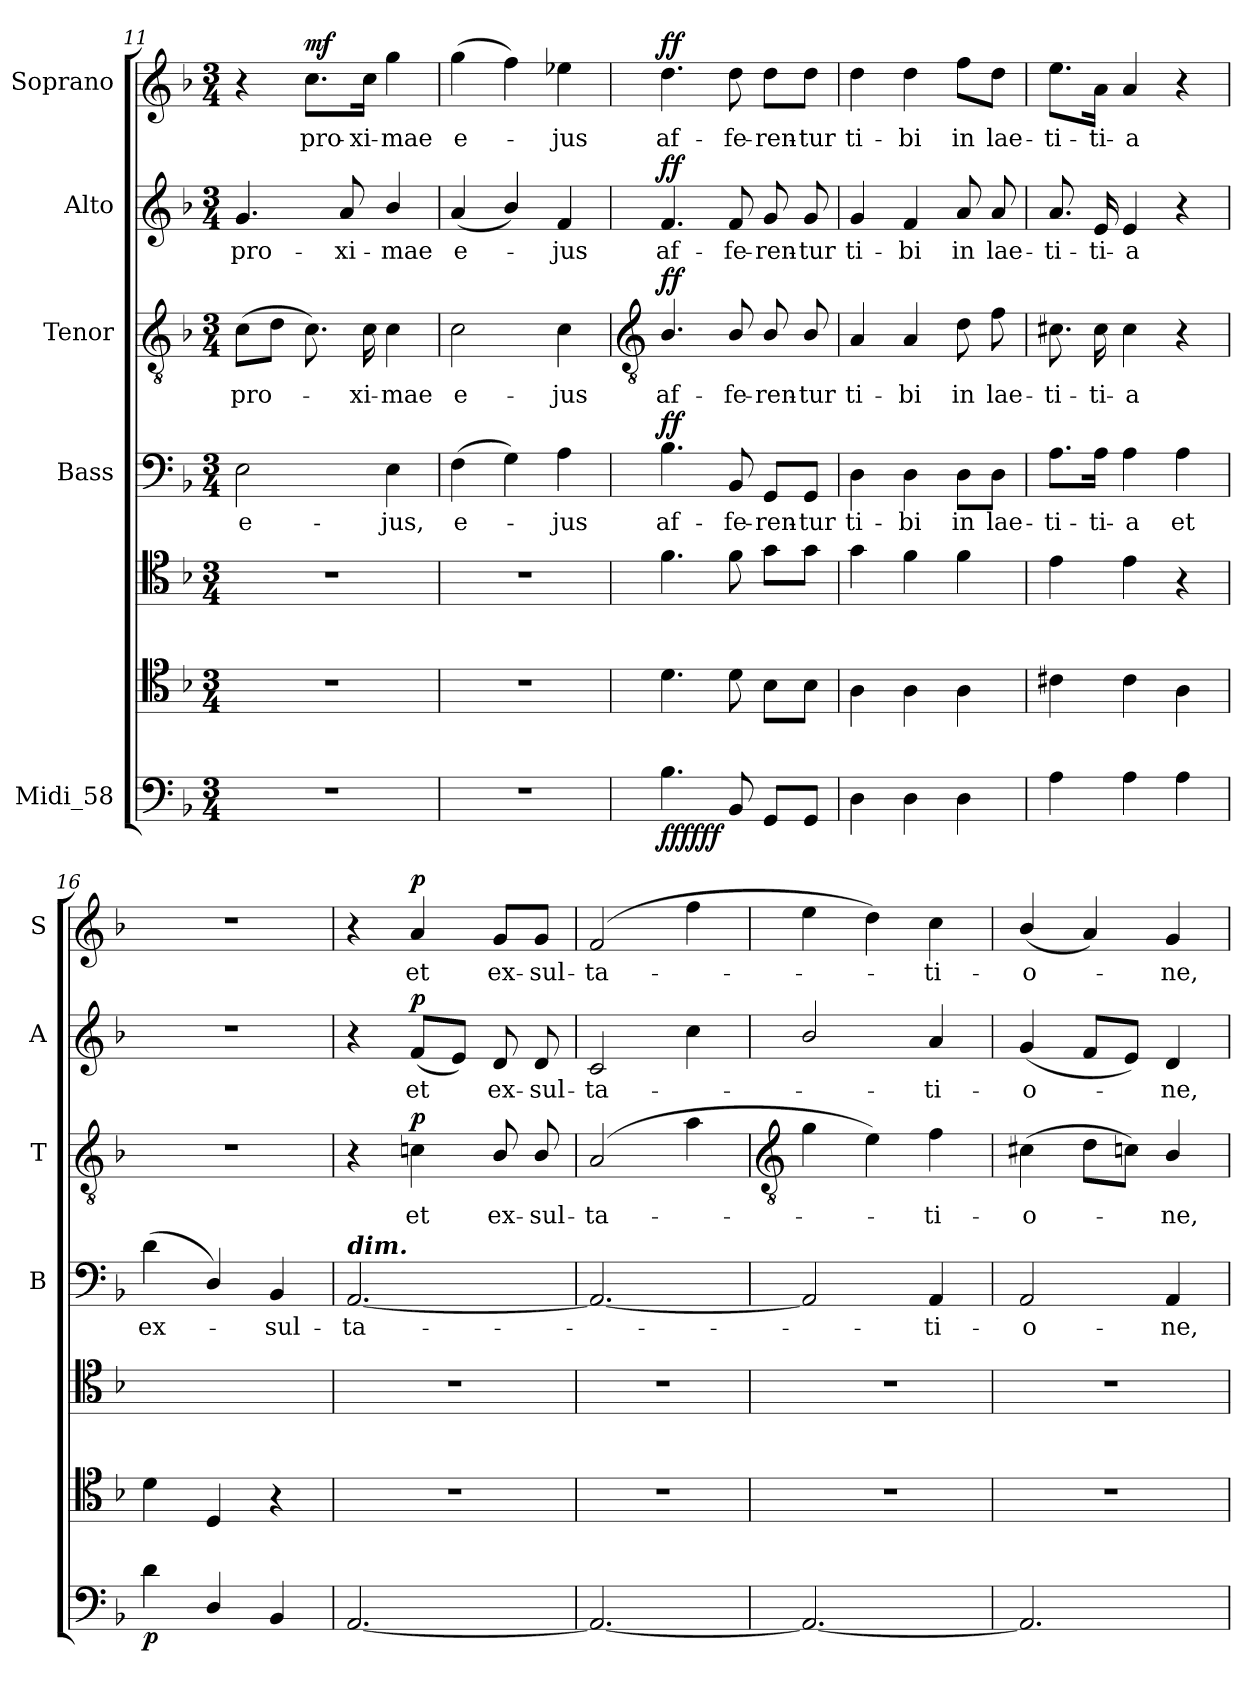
**kern	**kern	**kern	**dynam	**kern	**text	**dynam	**kern	**text	**dynam	**kern	**text	**dynam	**kern	**text	**dynam
*part5	*part5	*part5	*part5	*part4	*part4	*part4	*part3	*part3	*part3	*part2	*part2	*part2	*part1	*part1	*part1
*staff7	*staff6	*staff5	*staff5/6/7	*staff4	*staff4	*staff4	*staff3	*staff3	*staff3	*staff2	*staff2	*staff2	*staff1	*staff1	*staff1
*I"Midi_58	*	*	*	*I"Bass	*	*	*I"Tenor	*	*	*I"Alto	*	*	*I"Soprano	*	*
*	*	*	*	*I'B	*	*	*I'T	*	*	*I'A	*	*	*I'S	*	*
*clefF4	*clefC4	*clefC4	*	*clefF4	*	*	*clefGv2	*	*	*clefG2	*	*	*clefG2	*	*
*k[b-]	*k[b-]	*k[b-]	*	*k[b-]	*	*	*k[b-]	*	*	*k[b-]	*	*	*k[b-]	*	*
*F:	*F:	*F:	*	*F:	*	*	*F:	*	*	*F:	*	*	*F:	*	*
*M3/4	*M3/4	*M3/4	*	*M3/4	*	*	*M3/4	*	*	*M3/4	*	*	*M3/4	*	*
=11	=11	=11	=11	=11	=11	=11	=11	=11	=11	=11	=11	=11	=11	=11	=11
!LO:N:vis=1	!LO:N:vis=1	!LO:N:vis=1	!	!	!LO:LY:b	!	!	!LO:LY:b	!	!	!LO:LY:b	!	!	!	!
2.r	2.r	2.r	.	2E	e-	.	(>8cL	pro-	.	4.g	pro-	.	4r	.	.
.	.	.	.	.	.	.	8dJ	.	.	.	.	.	.	.	.
!	!	!	!	!	!	!	!	!	!	!	!	!	!	!LO:LY:b	!LO:DY:b
.	.	.	.	.	.	.	8.c)	.	.	.	.	.	8.cc\L	pro-	mf
!	!	!	!	!	!	!	!	!	!	!	!LO:LY:b	!	!	!	!
.	.	.	.	.	.	.	.	.	.	8a	-xi-	.	.	.	.
!	!	!	!	!	!	!	!	!LO:LY:b	!	!	!	!	!	!LO:LY:b	!
.	.	.	.	.	.	.	16c	xi-	.	.	.	.	16cc\Jk	-xi-	.
!	!	!	!	!	!LO:LY:b	!	!	!LO:LY:b	!	!	!LO:LY:b	!	!	!LO:LY:b	!
.	.	.	.	4E	-jus,	.	4c	-mae	.	4b-/	-mae	.	4gg	-mae	.
=12	=12	=12	=12	=12	=12	=12	=12	=12	=12	=12	=12	=12	=12	=12	=12
!LO:N:vis=1	!LO:N:vis=1	!LO:N:vis=1	!	!	!LO:LY:b	!	!	!LO:LY:b	!	!	!LO:LY:b	!	!	!LO:LY:b	!
2.r	2.r	2.r	.	(>4F	e-	.	2c	e-	.	(<4a	e-	.	(>4gg	e-	.
.	.	.	.	4G)	.	.	.	.	.	4b-/)	.	.	4ff)	.	.
!	!	!	!	!	!LO:LY:b	!	!	!LO:LY:b	!	!	!LO:LY:b	!	!	!LO:LY:b	!
.	.	.	.	4A	jus	.	4c	-jus	.	4f	jus	.	4ee-X	jus	.
!!LO:LB:g=z
=13	=13	=13	=13	=13	=13	=13	=13	=13	=13	=13	=13	=13	=13	=13	=13
*	*	*	*	*	*	*	*clefGv2	*	*	*	*	*	*	*	*
!	!	!	!LO:DY:b=3	!	!LO:LY:b	!	!	!LO:LY:b	!	!	!LO:LY:b	!	!	!LO:LY:b	!
!	!	!	!LO:DY:n=1:b=2	!	!	!	!	!	!	!	!	!	!	!	!
!	!	!	!LO:DY:n=2:b	!	!	!LO:DY:b	!	!	!LO:DY:b	!	!	!LO:DY:b	!	!	!LO:DY:b
4.B-	4.d	4.f	ff ff ff	4.B-	af-	ff	4.B-/	af-	ff	4.f	af-	ff	4.dd	af-	ff
!	!	!	!	!	!LO:LY:b	!	!	!LO:LY:b	!	!	!LO:LY:b	!	!	!LO:LY:b	!
8BB-	8d	8f	.	8BB-	-fe-	.	8B-/	-fe-	.	8f	-fe-	.	8dd	-fe-	.
!	!	!	!	!	!LO:LY:b	!	!	!LO:LY:b	!	!	!LO:LY:b	!	!	!LO:LY:b	!
8GGL	8B-L	8gL	.	8GG/L	-ren-	.	8B-/	-ren-	.	8g	-ren-	.	8dd\L	-ren-	.
!	!	!	!	!	!LO:LY:b	!	!	!LO:LY:b	!	!	!LO:LY:b	!	!	!LO:LY:b	!
8GGJ	8B-J	8gJ	.	8GG/J	-tur	.	8B-/	-tur	.	8g	-tur	.	8dd\J	-tur	.
=14	=14	=14	=14	=14	=14	=14	=14	=14	=14	=14	=14	=14	=14	=14	=14
!	!	!	!	!	!LO:LY:b	!	!	!LO:LY:b	!	!	!LO:LY:b	!	!	!LO:LY:b	!
4D	4A	4g	.	4D	ti-	.	4A	ti-	.	4g	ti-	.	4dd	ti-	.
!	!	!	!	!	!LO:LY:b	!	!	!LO:LY:b	!	!	!LO:LY:b	!	!	!LO:LY:b	!
4D	4A	4f	.	4D	-bi	.	4A	-bi	.	4f	-bi	.	4dd	-bi	.
!	!	!	!	!	!LO:LY:b	!	!	!LO:LY:b	!	!	!LO:LY:b	!	!	!LO:LY:b	!
4D	4A	4f	.	8D\L	in	.	8d	in	.	8a	in	.	8ff\L	in	.
!	!	!	!	!	!LO:LY:b	!	!	!LO:LY:b	!	!	!LO:LY:b	!	!	!LO:LY:b	!
.	.	.	.	8D\J	lae-	.	8f	lae-	.	8a	lae-	.	8dd\J	lae-	.
=15	=15	=15	=15	=15	=15	=15	=15	=15	=15	=15	=15	=15	=15	=15	=15
!	!	!	!	!	!LO:LY:b	!	!	!LO:LY:b	!	!	!LO:LY:b	!	!	!LO:LY:b	!
4A	4c#X	4e\	.	8.A\L	-ti-	.	8.c#X	-ti-	.	8.a	-ti-	.	8.ee\L	-ti-	.
!	!	!	!	!	!LO:LY:b	!	!	!LO:LY:b	!	!	!LO:LY:b	!	!	!LO:LY:b	!
.	.	.	.	16A\Jk	-ti-	.	16c#	-ti-	.	16e	-ti-	.	16a\Jk	-ti-	.
!	!	!	!	!	!LO:LY:b	!	!	!LO:LY:b	!	!	!LO:LY:b	!	!	!LO:LY:b	!
4A	4c#	4e\	.	4A	-a	.	4c#	-a	.	4e	-a	.	4a	-a	.
!	!	!	!	!	!LO:LY:b	!	!	!	!	!	!	!	!	!	!
4A	4A	4r	.	4A	et	.	4r	.	.	4r	.	.	4r	.	.
=16	=16	=16	=16	=16	=16	=16	=16	=16	=16	=16	=16	=16	=16	=16	=16
!	!	!LO:N:vis=1	!LO:DY:b=3	!	!LO:LY:b	!	!LO:N:vis=1	!	!	!LO:N:vis=1	!	!	!LO:N:vis=1	!	!
4d	4d	2.ryy	p	(4d	ex-	.	2.r	.	.	2.r	.	.	2.r	.	.
4D/	4D	.	.	4D/)	.	.	.	.	.	.	.	.	.	.	.
!	!	!	!	!	!LO:LY:b	!	!	!	!	!	!	!	!	!	!
4BB-	4r	.	.	4BB-	sul-	.	.	.	.	.	.	.	.	.	.
=17	=17	=17	=17	=17	=17	=17	=17	=17	=17	=17	=17	=17	=17	=17	=17
!	!	!	!	!LO:TX:a:Bi:t=dim.	!	!	!	!	!	!	!	!	!	!	!
!	!LO:N:vis=1	!LO:N:vis=1	!	!	!LO:LY:b	!	!	!	!	!	!	!	!	!	!
[2.AA	2.r	2.r	.	[2.AA	-ta-	.	4r	.	.	4r	.	.	4r	.	.
!	!	!	!	!	!	!	!	!LO:LY:b	!LO:DY:b	!	!LO:LY:b	!LO:DY:b	!	!LO:LY:b	!LO:DY:b
.	.	.	.	.	.	.	4cn	et	p	(<8fL	et	p	4a	et	p
.	.	.	.	.	.	.	.	.	.	8eJ)	.	.	.	.	.
!	!	!	!	!	!	!	!	!LO:LY:b	!	!	!LO:LY:b	!	!	!LO:LY:b	!
.	.	.	.	.	.	.	8B-/	ex-	.	8d	ex-	.	8g/L	ex-	.
!	!	!	!	!	!	!	!	!LO:LY:b	!	!	!LO:LY:b	!	!	!LO:LY:b	!
.	.	.	.	.	.	.	8B-/	-sul-	.	8d	-sul-	.	8g/J	-sul-	.
=18	=18	=18	=18	=18	=18	=18	=18	=18	=18	=18	=18	=18	=18	=18	=18
!	!LO:N:vis=1	!LO:N:vis=1	!	!	!	!	!	!LO:LY:b	!	!	!LO:LY:b	!	!	!LO:LY:b	!
2.AA_	2.r	2.r	.	2.AA_	.	.	(>2A	-ta-	.	2c	-ta-	.	(>2f	-ta-	.
.	.	.	.	.	.	.	4a	.	.	4cc	.	.	4ff	.	.
!!LO:LB:g=z
=19	=19	=19	=19	=19	=19	=19	=19	=19	=19	=19	=19	=19	=19	=19	=19
*	*	*	*	*	*	*	*clefGv2	*	*	*	*	*	*	*	*
!	!LO:N:vis=1	!LO:N:vis=1	!	!	!	!	!	!	!	!	!	!	!	!	!
2.AA_	2.r	2.r	.	2AA]	.	.	4g	.	.	2b-/	.	.	4ee	.	.
.	.	.	.	.	.	.	4e)	.	.	.	.	.	4dd)	.	.
!	!	!	!	!	!LO:LY:b	!	!	!LO:LY:b	!	!	!LO:LY:b	!	!	!LO:LY:b	!
.	.	.	.	4AA	ti-	.	4f	ti-	.	4a	ti-	.	4cc	ti-	.
=20	=20	=20	=20	=20	=20	=20	=20	=20	=20	=20	=20	=20	=20	=20	=20
!	!LO:N:vis=1	!LO:N:vis=1	!	!	!LO:LY:b	!	!	!LO:LY:b	!	!	!LO:LY:b	!	!	!LO:LY:b	!
2.AA]	2.r	2.r	.	2AA	-o-	.	(>4c#X	-o-	.	(<4g	-o-	.	(<4b-/	-o-	.
.	.	.	.	.	.	.	8dL	.	.	8fL	.	.	4a)	.	.
.	.	.	.	.	.	.	8cnJ)	.	.	8eJ)	.	.	.	.	.
!	!	!	!	!	!LO:LY:b	!	!	!LO:LY:b	!	!	!LO:LY:b	!	!	!LO:LY:b	!
.	.	.	.	4AA	-ne,	.	4B-/	ne,	.	4d	ne,	.	4g	ne,	.
=	=	=	=	=	=	=	=	=	=	=	=	=	=	=	=
*-	*-	*-	*-	*-	*-	*-	*-	*-	*-	*-	*-	*-	*-	*-	*-
